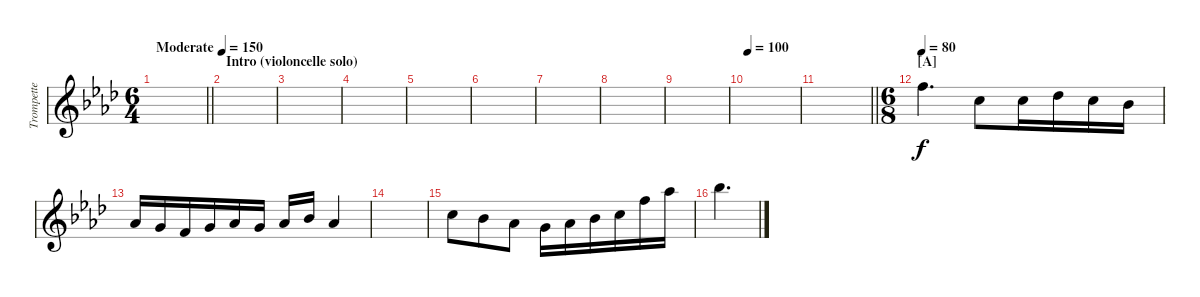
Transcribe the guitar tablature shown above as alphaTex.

\track ("Trompette" "Trompette") {instrument trumpet}
\staff {score}
\tuning (E4 B3 G3 D3 A2 E2) {hide}
\ts (6 4)
\tempo (150 "Moderate")
\clef g2
\barLineRight lightlight
\ks fminor
|
\section ("" "Intro (violoncelle solo)")
|
|
|
|
|
|
|
|
\tempo 100
|
\barLineRight lightlight
|
\ts (6 8)
\section ("" "[A]")
\tempo 80
13.1.4{d} 8.1.8 8.1.16 9.1.16 8.1.16 6.1.16 |
4.1.16 3.1.16 1.1.16 3.1.16 4.1.16 3.1.16 4.1.16 6.1.16 4.1.4 |
|
8.1.8 6.1.8 4.1.8 3.1.16{volume 16} 4.1.16 6.1.16 8.1.16 13.1.16 16.1.16 |
27.3.4{d volume 13}
